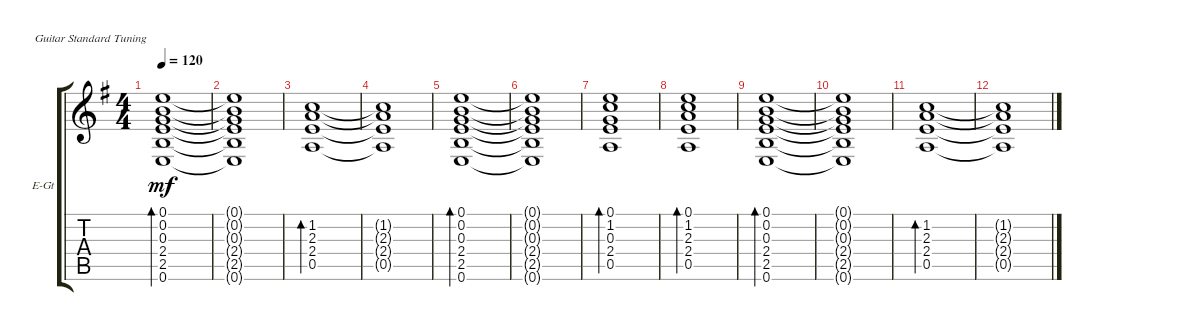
\defaultSystemsLayout 4
\bracketExtendMode groupsimilarinstruments
\firstSystemTrackNameOrientation horizontal
\otherSystemsTrackNameOrientation horizontal
\track ("Electric Guitar 2" "E-Gt") {instrument overdrivenguitar}
\staff {score tabs}
\tuning (E4 B3 G3 D3 A2 E2)
\ts (4 4)
\tempo 120
\clef g2
\ks eminor
(0.6 2.5 2.4 0.3 0.2 0.1).1{bd 234 dy mf} |
(0.6{t} 2.5{t} 2.4{t} 0.3{t} 0.2{t} 0.1{t}).1 |
(0.5 2.4 2.3 1.2).1{bd 228} |
(0.5{t} 2.4{t} 2.3{t} 1.2{t}).1 |
(0.6 2.5 2.4 0.3 0.2 0.1).1{bd 234} |
(0.6{t} 2.5{t} 2.4{t} 0.3{t} 0.2{t} 0.1{t}).1 |
(0.5 2.4 0.3 1.2 0.1).1{bd 231} |
(0.5 2.4 2.3 1.2 0.1).1{bd 228} |
(0.6 2.5 2.4 0.3 0.2 0.1).1{bd 234} |
(0.6{t} 2.5{t} 2.4{t} 0.3{t} 0.2{t} 0.1{t}).1 |
(0.5 2.4 2.3 1.2).1{bd 228} |
(0.5{t} 2.4{t} 2.3{t} 1.2{t}).1
